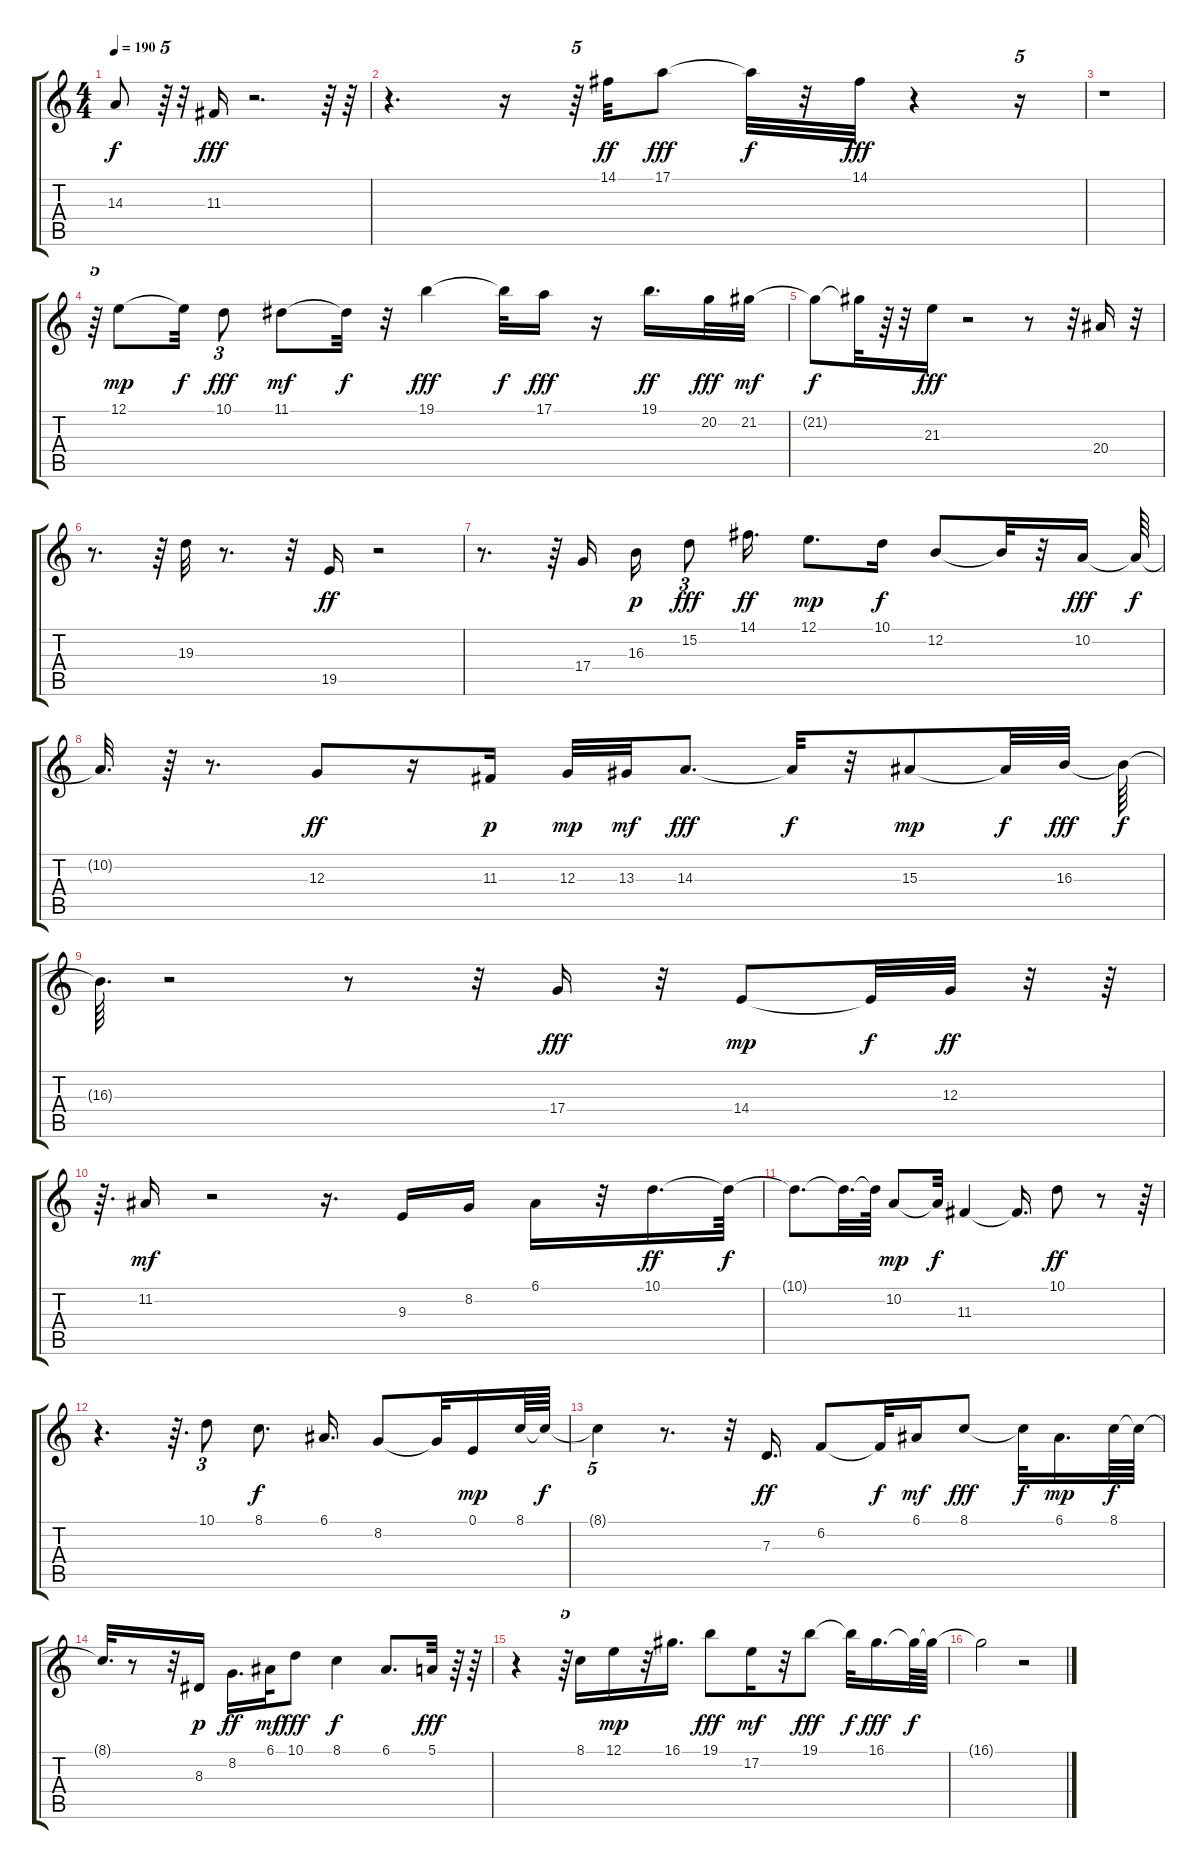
\track "" {instrument trumpet}
\staff {score tabs}
\tuning (E4 B3 G3 D3 A2 E2) {hide}
\ts (4 4)
\tempo 190
\clef g2
\ks c
14.3{t}.8{dy f} r.64{tu (5 4)} r.32 11.3.16{dy fff} r.2{d} r.64 r.64 |
r.4{d} r.16 r.64{tu (5 4)} 14.1.32{dy ff} 17.1.8{dy fff} 17.1{t}.32{dy f} r.32 14.1.32{dy fff} r.4 r.16{tu (5 4)} |
r.1 |
r.64{tu (5 4)} 12.1.8{dy mp} 12.1{t}.32{dy f} 10.1.8{tu (3 2) dy fff} 11.1.8{dy mf} 11.1{t}.32{dy f} r.32 19.1.4{dy fff} 19.1{t}.32{dy f} 17.1.16{dy fff} r.16 19.1.16{d dy ff} 20.2.32{dy fff} 21.2.32{dy mf} |
21.2{t}.8{dy f} 21.2{t}.32 r.64 r.32 21.3.16{dy fff} r.2 r.8 r.32 20.4.16 r.32 |
r.8{d} r.64 19.3.32 r.8{d} r.32 19.5.16{dy ff} r.2 |
r.8{d} r.64 17.4.16 16.3.16{dy p} 15.2.8{tu (3 2) dy fff} 14.1.16{d dy ff} 12.1.8{d dy mp} 10.1.16{dy f} 12.2.8 12.2{t}.32 r.32 10.2.16{dy fff} 10.2{t}.64{dy f} |
10.2{t}.32{d} r.64 r.8{d} 12.3.8{dy ff} r.16 11.3.16{dy p} 12.3.32{dy mp} 13.3.32{dy mf} 14.3.8{d dy fff} 14.3{t}.32{dy f} r.32 15.3.8{dy mp} 15.3{t}.32{dy f} 16.3.32{dy fff} 16.3{t}.64{dy f} |
16.3{t}.64{d} r.2 r.8 r.32 17.4.16{dy fff} r.32 14.4.8{dy mp} 14.4{t}.32{dy f} 12.3.32{dy ff} r.32 r.64 |
r.64{d} 11.2.16{dy mf} r.2 r.16{d} 9.3.16 8.2.16 6.1.16 r.32 10.1.16{d dy ff} 10.1{t}.64{dy f} |
10.1{t}.8{d} 10.1{t}.32{d} 10.1{t}.64 10.2.8{dy mp} 10.2{t}.32{dy f} 11.3.4 11.3{t}.16{d} 10.1.8{dy ff} r.8 r.64 |
r.4{d} r.64{d} 10.1.8{tu (3 2)} 8.1.8{d dy f} 6.1.16{d} 8.2.8 8.2{t}.32 0.1.16{dy mp} 8.1.64 8.1{t}.64{dy f} |
8.1{t}.4{tu (5 4)} r.8{d} r.32 7.3.16{d dy ff} 6.2.8 6.2{t}.32{dy f} 6.1.16{dy mf} 8.1.8{dy fff} 8.1{t}.32{dy f} 6.1.16{d dy mp} 8.1.64{dy f} 8.1{t}.64 |
8.1{t}.32{d} r.8 r.32 8.3.16{dy p} 8.2.16{d dy ff} 6.1.32{dy mf} 10.1.8{dy fff} 8.1.4{dy f} 6.1.8{d} 5.1.32{dy fff} r.64 r.64 |
r.4 r.64{tu (5 4)} 8.1.16 12.1.16{dy mp} r.32 16.1.16{d} 19.1.8{dy fff} 17.2.16{dy mf} r.32 19.1.8{dy fff} 19.1{t}.32{dy f} 16.1.16{d dy fff} 16.1{t}.64{dy f} 16.1{t}.64 |
16.1{t}.2 r.2
